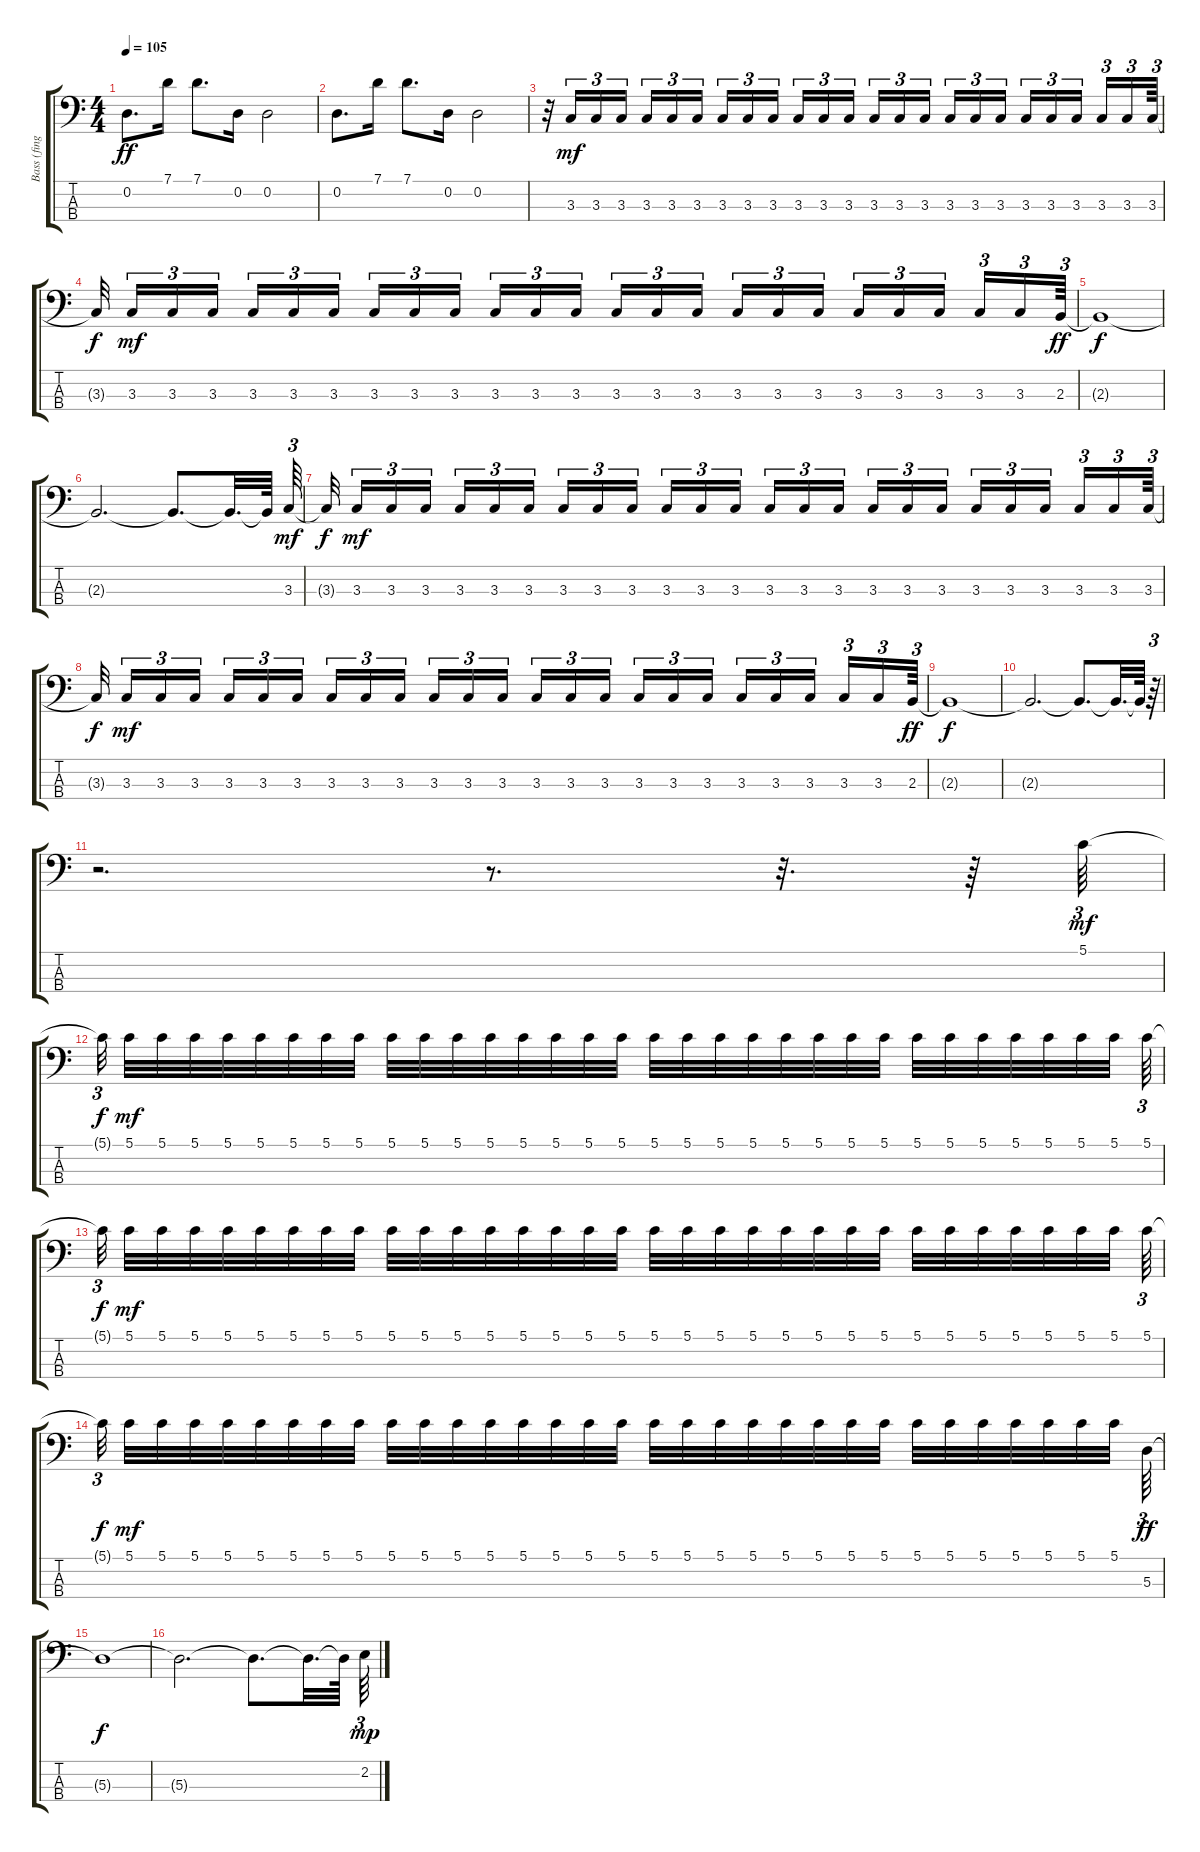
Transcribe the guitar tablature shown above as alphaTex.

\track ("Bass (finger)" "Bass (fing") {instrument electricbassfinger}
\staff {score tabs}
\tuning (G2 D2 A1 E1) {hide}
\ts (4 4)
\tempo 105
\clef f4
\ks c
0.2.8{d dy ff} 7.1.16 7.1.8{d} 0.2.16 0.2.2 |
0.2.8{d} 7.1.16 7.1.8{d} 0.2.16 0.2.2 |
r.32 3.3.16{tu (3 2) dy mf volume 1} 3.3.16{tu (3 2) volume 1} 3.3.16{tu (3 2) volume 1} 3.3.16{tu (3 2) volume 2} 3.3.16{tu (3 2) volume 2} 3.3.16{tu (3 2) volume 2} 3.3.16{tu (3 2) volume 2} 3.3.16{tu (3 2) volume 3} 3.3.16{tu (3 2) volume 3} 3.3.16{tu (3 2) volume 3} 3.3.16{tu (3 2) volume 4} 3.3.16{tu (3 2) volume 4} 3.3.16{tu (3 2) volume 4} 3.3.16{tu (3 2) volume 4} 3.3.16{tu (3 2) volume 5} 3.3.16{tu (3 2) volume 5} 3.3.16{tu (3 2) volume 5} 3.3.16{tu (3 2) volume 6} 3.3.16{tu (3 2) volume 6} 3.3.16{tu (3 2) volume 6} 3.3.16{tu (3 2) volume 6} 3.3.16{tu (3 2) volume 7} 3.3.16{tu (3 2) volume 7} 3.3.64{tu (3 2) volume 7} |
3.3{t}.32{dy f} 3.3.16{tu (3 2) dy mf volume 7} 3.3.16{tu (3 2) volume 8} 3.3.16{tu (3 2) volume 8} 3.3.16{tu (3 2) volume 8} 3.3.16{tu (3 2) volume 8} 3.3.16{tu (3 2) volume 9} 3.3.16{tu (3 2) volume 9} 3.3.16{tu (3 2) volume 9} 3.3.16{tu (3 2) volume 10} 3.3.16{tu (3 2) volume 10} 3.3.16{tu (3 2) volume 10} 3.3.16{tu (3 2) volume 10} 3.3.16{tu (3 2) volume 11} 3.3.16{tu (3 2) volume 11} 3.3.16{tu (3 2) volume 11} 3.3.16{tu (3 2) volume 12} 3.3.16{tu (3 2) volume 12} 3.3.16{tu (3 2) volume 12} 3.3.16{tu (3 2) volume 12} 3.3.16{tu (3 2) volume 13} 3.3.16{tu (3 2) volume 13} 3.3.16{tu (3 2) volume 13} 3.3.16{tu (3 2) volume 14} 2.3.64{tu (3 2) dy ff volume 14} |
2.3{t}.1{dy f} |
2.3{t}.2{d} 2.3{t}.8{d} 2.3{t}.32{d} 2.3{t}.64 3.3.64{tu (3 2) dy mf volume 1} |
3.3{t}.32{dy f} 3.3.16{tu (3 2) dy mf volume 1} 3.3.16{tu (3 2) volume 1} 3.3.16{tu (3 2) volume 1} 3.3.16{tu (3 2) volume 2} 3.3.16{tu (3 2) volume 2} 3.3.16{tu (3 2) volume 2} 3.3.16{tu (3 2) volume 2} 3.3.16{tu (3 2) volume 3} 3.3.16{tu (3 2) volume 3} 3.3.16{tu (3 2) volume 3} 3.3.16{tu (3 2) volume 4} 3.3.16{tu (3 2) volume 4} 3.3.16{tu (3 2) volume 4} 3.3.16{tu (3 2) volume 4} 3.3.16{tu (3 2) volume 5} 3.3.16{tu (3 2) volume 5} 3.3.16{tu (3 2) volume 5} 3.3.16{tu (3 2) volume 6} 3.3.16{tu (3 2) volume 6} 3.3.16{tu (3 2) volume 6} 3.3.16{tu (3 2) volume 6} 3.3.16{tu (3 2) volume 7} 3.3.16{tu (3 2) volume 7} 3.3.64{tu (3 2) volume 7} |
3.3{t}.32{dy f} 3.3.16{tu (3 2) dy mf volume 7} 3.3.16{tu (3 2) volume 8} 3.3.16{tu (3 2) volume 8} 3.3.16{tu (3 2) volume 8} 3.3.16{tu (3 2) volume 8} 3.3.16{tu (3 2) volume 9} 3.3.16{tu (3 2) volume 9} 3.3.16{tu (3 2) volume 9} 3.3.16{tu (3 2) volume 10} 3.3.16{tu (3 2) volume 10} 3.3.16{tu (3 2) volume 10} 3.3.16{tu (3 2) volume 10} 3.3.16{tu (3 2) volume 11} 3.3.16{tu (3 2) volume 11} 3.3.16{tu (3 2) volume 11} 3.3.16{tu (3 2) volume 12} 3.3.16{tu (3 2) volume 12} 3.3.16{tu (3 2) volume 12} 3.3.16{tu (3 2) volume 12} 3.3.16{tu (3 2) volume 13} 3.3.16{tu (3 2) volume 13} 3.3.16{tu (3 2) volume 13} 3.3.16{tu (3 2) volume 14} 2.3.64{tu (3 2) dy ff volume 14} |
2.3{t}.1{dy f} |
2.3{t}.2{d} 2.3{t}.8{d} 2.3{t}.32{d} 2.3{t}.64 r.64{tu (3 2)} |
r.2{d} r.8{d} r.32{d} r.64 5.1.64{tu (3 2) dy mf volume 2} |
5.1{t}.32{tu (3 2) dy f} 5.1.32{dy mf} 5.1.32 5.1.32 5.1.32 5.1.32 5.1.32 5.1.32 5.1.32 5.1.32 5.1.32 5.1.32 5.1.32 5.1.32 5.1.32 5.1.32 5.1.32 5.1.32 5.1.32 5.1.32 5.1.32 5.1.32 5.1.32 5.1.32 5.1.32 5.1.32 5.1.32 5.1.32 5.1.32 5.1.32 5.1.32 5.1.32 5.1.64{tu (3 2)} |
5.1{t}.32{tu (3 2) dy f} 5.1.32{dy mf volume 3} 5.1.32{volume 3} 5.1.32{volume 3} 5.1.32{volume 3} 5.1.32{volume 3} 5.1.32{volume 3} 5.1.32{volume 4} 5.1.32{volume 4} 5.1.32{volume 4} 5.1.32{volume 4} 5.1.32{volume 4} 5.1.32{volume 4} 5.1.32{volume 4} 5.1.32{volume 5} 5.1.32{volume 5} 5.1.32{volume 5} 5.1.32{volume 5} 5.1.32{volume 5} 5.1.32{volume 5} 5.1.32{volume 6} 5.1.32{volume 6} 5.1.32{volume 6} 5.1.32{volume 6} 5.1.32{volume 6} 5.1.32{volume 6} 5.1.32{volume 6} 5.1.32{volume 7} 5.1.32{volume 7} 5.1.32{volume 7} 5.1.32{volume 7} 5.1.32{volume 7} 5.1.64{tu (3 2) volume 8} |
5.1{t}.32{tu (3 2) dy f} 5.1.32{dy mf volume 8} 5.1.32{volume 8} 5.1.32{volume 8} 5.1.32{volume 8} 5.1.32{volume 8} 5.1.32{volume 8} 5.1.32{volume 8} 5.1.32{volume 9} 5.1.32{volume 9} 5.1.32{volume 9} 5.1.32{volume 9} 5.1.32{volume 9} 5.1.32{volume 10} 5.1.32{volume 10} 5.1.32{volume 10} 5.1.32{volume 10} 5.1.32{volume 10} 5.1.32{volume 10} 5.1.32{volume 10} 5.1.32{volume 11} 5.1.32{volume 11} 5.1.32{volume 11} 5.1.32{volume 11} 5.1.32{volume 11} 5.1.32{volume 11} 5.1.32{volume 12} 5.1.32{volume 12} 5.1.32{volume 12} 5.1.32{volume 12} 5.1.32{volume 12} 5.1.32{volume 12} 5.3.64{tu (3 2) dy ff volume 12} |
5.3{t}.1{dy f} |
5.3{t}.2{d} 5.3{t}.8{d} 5.3{t}.32{d} 5.3{t}.64 2.2.64{tu (3 2) dy mp}
